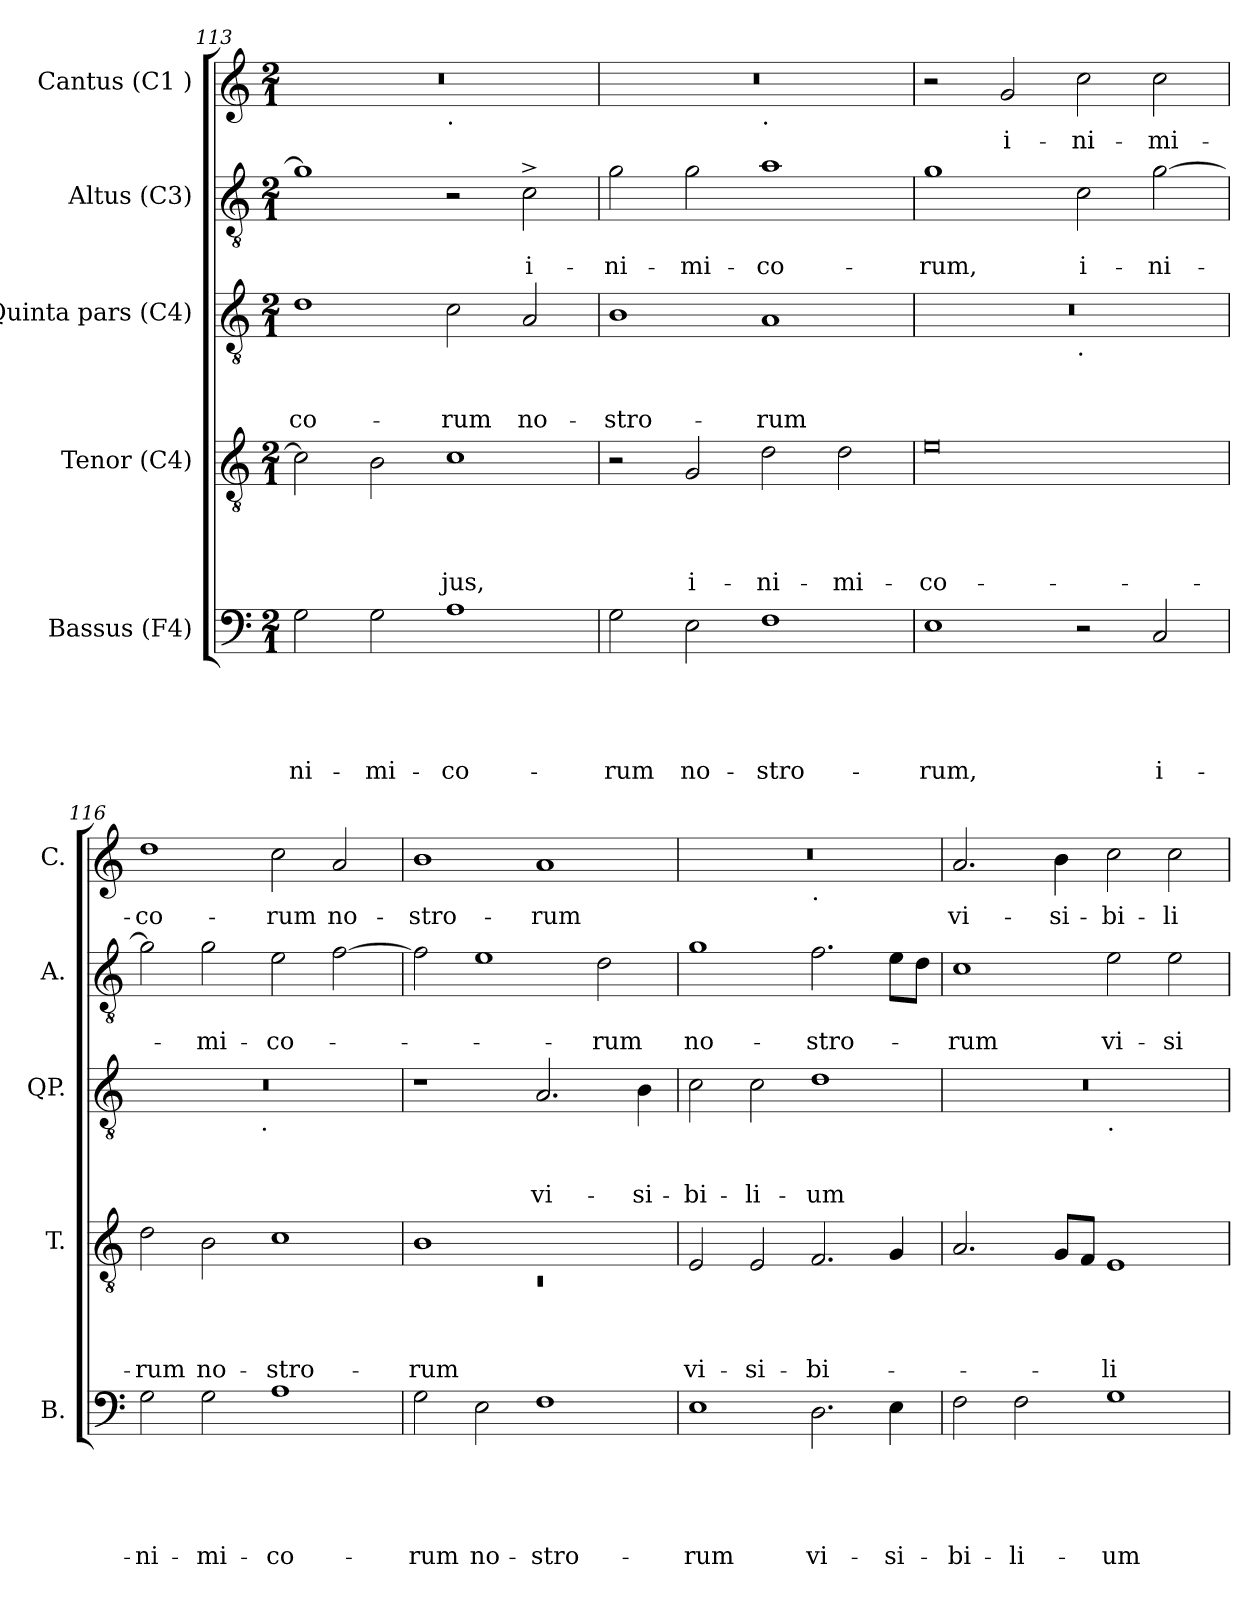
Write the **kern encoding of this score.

**kern	**text	**text	**text	**text	**text	**kern	**text	**text	**text	**text	**kern	**text	**text	**text	**kern	**text	**text	**kern	**text
*part5	*part5	*part5	*part5	*part5	*part5	*part4	*part4	*part4	*part4	*part4	*part3	*part3	*part3	*part3	*part2	*part2	*part2	*part1	*part1
*staff5	*staff5	*staff5	*staff5	*staff5	*staff5	*staff4	*staff4	*staff4	*staff4	*staff4	*staff3	*staff3	*staff3	*staff3	*staff2	*staff2	*staff2	*staff1	*staff1
*I"Bassus (F4)	*	*	*	*	*	*I"Tenor (C4)	*	*	*	*	*I"Quinta pars (C4)	*	*	*	*I"Altus (C3)	*	*	*I"Cantus (C1 )	*
*I'B.	*	*	*	*	*	*I'T.	*	*	*	*	*I'QP.	*	*	*	*I'A.	*	*	*I'C.	*
*clefF4	*	*	*	*	*	*clefGv2	*	*	*	*	*clefGv2	*	*	*	*clefGv2	*	*	*clefG2	*
*k[]	*	*	*	*	*	*k[]	*	*	*	*	*k[]	*	*	*	*k[]	*	*	*k[]	*
*C:	*	*	*	*	*	*C:	*	*	*	*	*C:	*	*	*	*C:	*	*	*C:	*
*M2/1	*	*	*	*	*	*M2/1	*	*	*	*	*M2/1	*	*	*	*M2/1	*	*	*M2/1	*
=113	=113	=113	=113	=113	=113	=113	=113	=113	=113	=113	=113	=113	=113	=113	=113	=113	=113	=113	=113
!	!	!	!	!	!LO:LY:b	!	!	!	!	!	!	!	!	!LO:LY:b	!	!	!	!	!
*	*	*	*	*	*	*	*	*	*	*	*	*	*	*	*	*	*	*^	*
2G\	.	.	.	.	-ni-	2c\]	.	.	.	.	1d	.	.	-co-	1g]	.	.	0r	1ryy	.
!	!	!	!	!	!LO:LY:b	!	!	!	!	!	!	!	!	!	!	!	!	!	!	!
2G\	.	.	.	.	-mi-	2B\	.	.	.	.	.	.	.	.	.	.	.	.	.	.
!	!	!	!	!	!	!	!	!	!	!	!	!	!	!	!	!	!	!	!LO:TX:b:t=.	!
!	!	!	!	!	!LO:LY:b	!	!	!	!	!LO:LY:b	!	!	!	!LO:LY:b	!	!	!	!	!	!
1A	.	.	.	.	-co-	1c	.	.	.	-jus,	2c\	.	.	-rum	2r	.	.	.	1ryy	.
!	!	!	!	!	!	!	!	!	!	!	!	!	!	!LO:LY:b	!	!	!LO:LY:b	!	!	!
.	.	.	.	.	.	.	.	.	.	.	2A/	.	.	no-	2c^>\	.	i-	.	.	.
=114	=114	=114	=114	=114	=114	=114	=114	=114	=114	=114	=114	=114	=114	=114	=114	=114	=114	=114	=114	=114
!	!	!	!	!	!LO:LY:b	!	!	!	!	!	!	!	!	!LO:LY:b	!	!	!LO:LY:b	!	!	!
2G\	.	.	.	.	-rum	2r	.	.	.	.	1B	.	.	-stro-	2g\	.	-ni-	0r	1ryy	.
!	!	!	!	!	!LO:LY:b	!	!	!	!	!LO:LY:b	!	!	!	!	!	!	!LO:LY:b	!	!	!
2E\	.	.	.	.	no-	2G/	.	.	.	i-	.	.	.	.	2g\	.	-mi-	.	.	.
!	!	!	!	!	!	!	!	!	!	!	!	!	!	!	!	!	!	!	!LO:TX:b:t=.	!
!	!	!	!	!	!LO:LY:b	!	!	!	!	!LO:LY:b	!	!	!	!LO:LY:b	!	!	!LO:LY:b	!	!	!
1F	.	.	.	.	-stro-	2d\	.	.	.	-ni-	1A	.	.	-rum	1a	.	-co-	.	1ryy	.
!	!	!	!	!	!	!	!	!	!	!LO:LY:b	!	!	!	!	!	!	!	!	!	!
.	.	.	.	.	.	2d\	.	.	.	-mi-	.	.	.	.	.	.	.	.	.	.
=115	=115	=115	=115	=115	=115	=115	=115	=115	=115	=115	=115	=115	=115	=115	=115	=115	=115	=115	=115	=115
!	!	!	!	!	!LO:LY:b	!	!	!	!	!LO:LY:b:rj	!	!	!	!	!	!	!LO:LY:b	!	!	!
*	*	*	*	*	*	*	*	*	*	*	*^	*	*	*	*	*	*	*v	*v	*
1E	.	.	.	.	-rum,	0e	.	.	.	-co-	0r	1ryy	.	.	.	1g	.	-rum,	2r	.
!	!	!	!	!	!	!	!	!	!	!	!	!	!	!	!	!	!	!	!	!LO:LY:b
.	.	.	.	.	.	.	.	.	.	.	.	.	.	.	.	.	.	.	2g/	i-
!	!	!	!	!	!	!	!	!	!	!	!	!LO:TX:b:t=.	!	!	!	!	!	!	!	!
!	!	!	!	!	!	!	!	!	!	!	!	!	!	!	!	!	!	!LO:LY:b	!	!LO:LY:b
2r	.	.	.	.	.	.	.	.	.	.	.	1ryy	.	.	.	2c\	.	i-	2cc\	-ni-
!	!	!	!	!	!LO:LY:b	!	!	!	!	!	!	!	!	!	!	!	!	!LO:LY:b	!	!LO:LY:b
2C/	.	.	.	.	i-	.	.	.	.	.	.	.	.	.	.	[>2g\	.	-ni-	2cc\	-mi-
=116	=116	=116	=116	=116	=116	=116	=116	=116	=116	=116	=116	=116	=116	=116	=116	=116	=116	=116	=116	=116
!	!	!	!	!	!LO:LY:b	!	!	!	!	!LO:LY:b	!	!	!	!	!	!	!	!	!	!LO:LY:b
2G\	.	.	.	.	-ni-	2d\	.	.	.	-rum	0r	2ryy	.	.	.	2g\]	.	.	1dd	-co-
!	!	!	!	!	!LO:LY:b	!	!	!	!	!LO:LY:b	!	!	!	!	!	!	!	!LO:LY:b	!	!
2G\	.	.	.	.	-mi-	2B\	.	.	.	no-	.	4...ryy	.	.	.	2g\	.	-mi-	.	.
!	!	!	!	!	!	!	!	!	!	!	!	!LO:TX:b:t=.	!	!	!	!	!	!	!	!
.	.	.	.	.	.	.	.	.	.	.	.	1ryy	.	.	.	.	.	.	.	.
!	!	!	!	!	!LO:LY:b	!	!	!	!	!LO:LY:b	!	!	!	!	!	!	!	!LO:LY:b	!	!LO:LY:b
1A	.	.	.	.	-co-	1c	.	.	.	-stro-	.	.	.	.	.	2e\	.	-co-	2cc\	-rum
!	!	!	!	!	!	!	!	!	!	!	!	!	!	!	!	!	!	!	!	!LO:LY:b
.	.	.	.	.	.	.	.	.	.	.	.	.	.	.	.	[<2f\	.	.	2a/	no-
.	.	.	.	.	.	.	.	.	.	.	.	32ryy	.	.	.	.	.	.	.	.
!!LO:LB:g=z
=117	=117	=117	=117	=117	=117	=117	=117	=117	=117	=117	=117	=117	=117	=117	=117	=117	=117	=117	=117	=117
*	*	*	*	*	*	*^	*	*	*	*	*	*	*	*	*	*	*	*	*	*
!	!	!	!	!	!LO:LY:b	!	!LO:N:vis=1	!	!	!	!LO:LY:b	!	!	!	!	!	!	!	!	!	!LO:LY:b
*	*	*	*	*	*	*	*	*	*	*	*	*v	*v	*	*	*	*	*	*	*	*
2G\	.	.	.	.	-rum	1B	0rC	.	.	.	-rum	1r	.	.	.	2f\]	.	.	1b	-stro-
!	!	!	!	!	!LO:LY:b	!	!	!	!	!	!	!	!	!	!	!	!	!	!	!
2E\	.	.	.	.	no-	.	.	.	.	.	.	.	.	.	.	1e	.	.	.	.
!	!	!	!	!	!LO:LY:b	!	!	!	!	!	!	!	!	!	!LO:LY:b	!	!	!	!	!LO:LY:b
1F	.	.	.	.	-stro-	1ryy	.	.	.	.	.	2.A/	.	.	vi-	.	.	.	1a	-rum
!	!	!	!	!	!	!	!	!	!	!	!	!	!	!	!	!	!	!LO:LY:b	!	!
.	.	.	.	.	.	.	.	.	.	.	.	.	.	.	.	2d\	.	-rum	.	.
!	!	!	!	!	!	!	!	!	!	!	!	!	!	!	!LO:LY:b	!	!	!	!	!
.	.	.	.	.	.	.	.	.	.	.	.	4B\	.	.	-si-	.	.	.	.	.
*	*	*	*	*	*	*v	*v	*	*	*	*	*	*	*	*	*	*	*	*	*
=118	=118	=118	=118	=118	=118	=118	=118	=118	=118	=118	=118	=118	=118	=118	=118	=118	=118	=118	=118
!	!	!	!	!	!LO:LY:b	!	!	!	!	!LO:LY:b	!	!	!	!LO:LY:b	!	!	!LO:LY:b	!	!
*	*	*	*	*	*	*	*	*	*	*	*	*	*	*	*	*	*	*^	*
1E	.	.	.	.	-rum	2E/	.	.	.	vi-	2c\	.	.	-bi-	1g	.	no-	0r	1ryy	.
!	!	!	!	!	!	!	!	!	!	!LO:LY:b	!	!	!	!LO:LY:b	!	!	!	!	!	!
.	.	.	.	.	.	2E/	.	.	.	-si-	2c\	.	.	-li-	.	.	.	.	.	.
!	!	!	!	!	!	!	!	!	!	!	!	!	!	!	!	!	!	!	!LO:TX:b:t=.	!
!	!	!	!	!	!LO:LY:b	!	!	!	!	!LO:LY:b	!	!	!	!LO:LY:b	!	!	!LO:LY:b	!	!	!
2.D\	.	.	.	.	vi-	2.F/	.	.	.	-bi-	1d	.	.	-um	2.f\	.	-stro-	.	1ryy	.
!	!	!	!	!	!LO:LY:b	!	!	!	!	!	!	!	!	!	!	!	!	!	!	!
4E\	.	.	.	.	-si-	4G/	.	.	.	.	.	.	.	.	8e\L	.	.	.	.	.
.	.	.	.	.	.	.	.	.	.	.	.	.	.	.	8d\J	.	.	.	.	.
=119	=119	=119	=119	=119	=119	=119	=119	=119	=119	=119	=119	=119	=119	=119	=119	=119	=119	=119	=119	=119
!	!	!	!	!	!LO:LY:b	!	!	!	!	!	!	!	!	!	!	!	!LO:LY:b	!	!	!LO:LY:b
*	*	*	*	*	*	*	*	*	*	*	*^	*	*	*	*	*	*	*v	*v	*
2F\	.	.	.	.	-bi-	2.A/	.	.	.	.	0r	1ryy	.	.	.	1c	.	-rum	2.a/	vi-
!	!	!	!	!	!LO:LY:b	!	!	!	!	!	!	!	!	!	!	!	!	!	!	!
2F\	.	.	.	.	-li-	.	.	.	.	.	.	.	.	.	.	.	.	.	.	.
!	!	!	!	!	!	!	!	!	!	!	!	!	!	!	!	!	!	!	!	!LO:LY:b
.	.	.	.	.	.	8G/L	.	.	.	.	.	.	.	.	.	.	.	.	4b\	-si-
.	.	.	.	.	.	8F/J	.	.	.	.	.	.	.	.	.	.	.	.	.	.
!	!	!	!	!	!	!	!	!	!	!	!	!LO:TX:b:t=.	!	!	!	!	!	!	!	!
!	!	!	!	!	!LO:LY:b	!	!	!	!	!LO:LY:b:rj	!	!	!	!	!	!	!	!LO:LY:b	!	!LO:LY:b
1G	.	.	.	.	-um	1E	.	.	.	-li-	.	1ryy	.	.	.	2e\	.	vi-	2cc\	-bi-
!	!	!	!	!	!	!	!	!	!	!	!	!	!	!	!	!	!	!LO:LY:b	!	!LO:LY:b
.	.	.	.	.	.	.	.	.	.	.	.	.	.	.	.	2e\	.	-si-	2cc\	-li-
*	*	*	*	*	*	*	*	*	*	*	*v	*v	*	*	*	*	*	*	*	*
=	=	=	=	=	=	=	=	=	=	=	=	=	=	=	=	=	=	=	=
*-	*-	*-	*-	*-	*-	*-	*-	*-	*-	*-	*-	*-	*-	*-	*-	*-	*-	*-	*-
